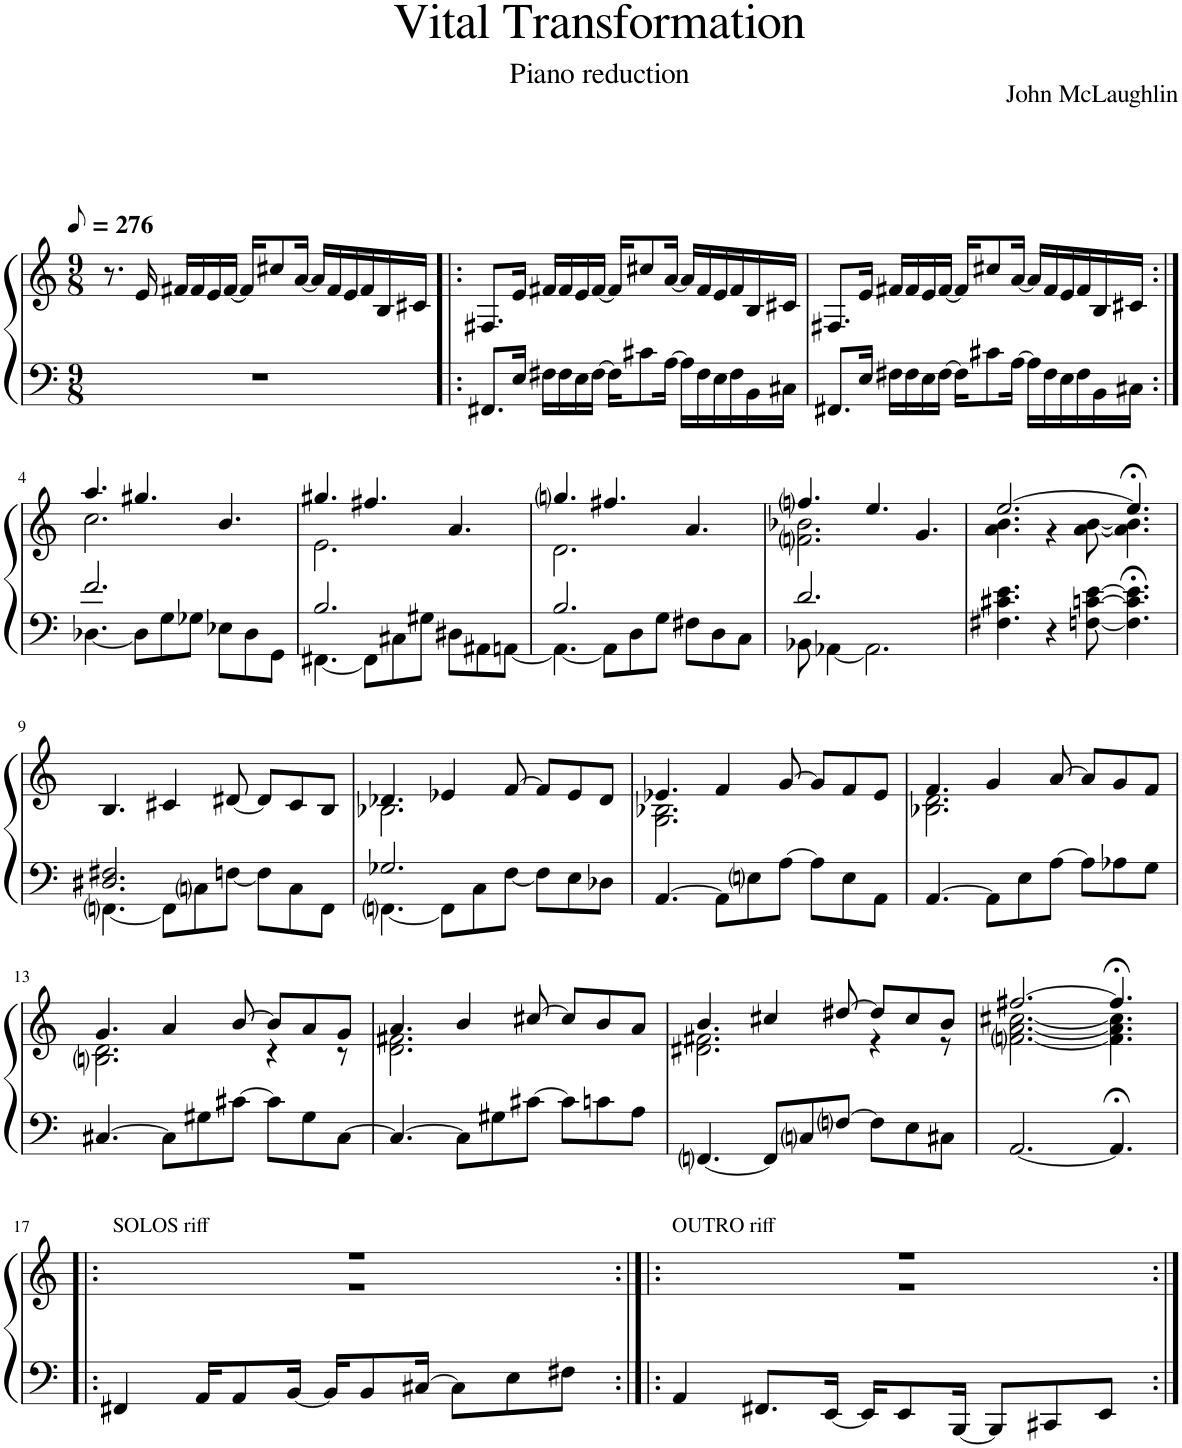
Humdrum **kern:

**kern	**kern
*part1	*part1
*staff2	*staff1
*I"Piano	*
*I'Pno.	*
*clefF4	*clefG2
*k[]	*k[]
*M9/8	*M9/8
*MM138	*MM138
=1	=1
8%9r	8.r
.	16e/
.	16f#X/LL
.	16f#/
.	16e/
.	[16f#/JJ
.	16f#/KL]
.	8cc#X/
.	[16a/Jk
.	16a/LL]
.	16f#/
.	16e/
.	16f#/
.	16B/
.	16c#X/JJ
=2!|:	=2!|:
8.FF#X/L	8.F#X/L
16E/Jk	16e/Jk
16F#X\LL	16f#X/LL
16F#\	16f#/
16E\	16e/
[16F#\JJ	[16f#/JJ
16F#\KL]	16f#/KL]
8c#X\	8cc#X/
[16A\Jk	[16a/Jk
16A\LL]	16a/LL]
16F#\	16f#/
16E\	16e/
16F#\	16f#/
16BB\	16B/
16C#X\JJ	16c#X/JJ
=3	=3
8.FF#X/L	8.F#X/L
16E/Jk	16e/Jk
16F#X\LL	16f#X/LL
16F#\	16f#/
16E\	16e/
[16F#\JJ	[16f#/JJ
16F#\KL]	16f#/KL]
8c#X\	8cc#X/
[16A\Jk	[16a/Jk
16A\LL]	16a/LL]
16F#\	16f#/
16E\	16e/
16F#\	16f#/
16BB\	16B/
16C#X\JJ	16c#X/JJ
!!LO:LB:g=z
=4:|!	=4:|!
*^	*^
[4.D-X\	2.f/	4.aa/	2.cc\
8D-\L]	.	4.gg#X/	.
8G\	.	.	.
8G-X\J	.	.	.
8E-X\L	4ryy	4.b/	4ryy
8D-\	.	.	.
8GG\J	8ryy	.	8ryy
=5	=5	=5	=5
[4.FF#X\	2.B/	4.gg#X/	2.e\
8FF#\L]	.	4.ff#X/	.
8C#X\	.	.	.
8G#X\J	.	.	.
8D#X\L	4ryy	4.a/	4ryy
8AA#X\	.	.	.
[8AAn\J	8ryy	.	8ryy
=6	=6	=6	=6
4.AA\_	2.B/	4.ggni/	2.d\
8AA\L]	.	4.ff#X/	.
8D\	.	.	.
8G\J	.	.	.
8F#X\L	4ryy	4.a/	4ryy
8D\	.	.	.
8C\J	8ryy	.	8ryy
=7	=7	=7	=7
8BB-X\	2.d/	4.ffni/	2.fni\ 2.b-X\
[4AA-X\	.	.	.
2.AA-\]	.	4.ee/	.
.	4ryy	4.g/	4ryy
.	8ryy	.	8ryy
*v	*v	*	*
=8	=8	=8
4.F#X\ 4.c#X\ 4.e\	[2.ee/	4.a\ 4.b\
4r	.	4r
[8Fn\ [8cn\ [8e\	.	[8a\ [8b\
4.F\];< 4.c\];< 4.e\];<	4.ee;</]	4.a\] 4.b\]
*	*v	*v
!!LO:LB:g=z
=9	=9
*^	*
[4.FFni\	2.D#X/ 2.F#X/	4.B/
8FF\L]	.	4c#X/
8Cni\	.	.
[8Fn\J	.	[8d#X/
8F\L]	4ryy	8d#/L]
8C\	.	8c#/
8FF\J	8ryy	8B/J
=10	=10	=10
*	*	*^
[4.FFni\	2.G-X/	4.d-X/	2.B-X\
8FF\L]	.	4e-X/	.
8C\	.	.	.
[8F\J	.	[8f/	.
8F\L]	4ryy	8f/L]	4ryy
8E\	.	8e-/	.
8D-X\J	8ryy	8d-/J	8ryy
*v	*v	*	*
=11	=11	=11
[4.AA/	4.e-X/	2.G\ 2.B-X\
8AA\L]	4f/	.
8Eni\	.	.
[8A\J	[8g/	.
8A\L]	8g/L]	4ryy
8E\	8f/	.
8AA\J	8e-/J	8ryy
=12	=12	=12
[4.AA/	4.f/	2.B-X\ 2.d\
8AA\L]	4g/	.
8E\	.	.
[8A\J	[8a/	.
8A\L]	8a/L]	4ryy
8A-X\	8g/	.
8G\J	8f/J	8ryy
!!LO:LB:g=z	!!
=13	=13	=13
[4.C#X/	4.g/	2.Bni\ 2.d\
8C#\L]	4a/	.
8G#X\	.	.
[8c#X\J	[8b/	.
8c#\L]	8b/L]	4r
8G#\	8a/	.
[8C#\J	8g/J	8r
=14	=14	=14
4.C#/_	4.a/	2.d\ 2.f#X\
8C#\L]	4b/	.
8G#X\	.	.
[8c#X\J	[8cc#X/	.
8c#\L]	8cc#/L]	4ryy
8cn\	8b/	.
8A\J	8a/J	8ryy
=15	=15	=15
[4.FFni/	4.b/	2.d#X\ 2.f#X\
8FF/L]	4cc#X/	.
8Cni/	.	.
[8Fni/J	[8dd#X/	.
8F\L]	8dd#/L]	4r
8E\	8cc#/	.
8C#X\J	8b/J	8r
=16	=16	=16
[2.AA/	[2.ff#X/	[2.fni\ [2.a\ [2.cc#X\
4.AA;</]	4.ff#;</]	4.f\] 4.a\] 4.cc#\]
!!LO:LB:g=z	!!
=17!|:	=17!|:	=17!|:
!	!LO:TX:a:t=SOLOS riff	!
4FF#X/	8%9r	8%9r
16AA/KL	.	.
8AA/	.	.
[16BB/Jk	.	.
16BB/KL]	.	.
8BB/	.	.
[16C#X/Jk	.	.
8C#\L]	.	.
8E\	.	.
8F#X\J	.	.
=18:|!|:	=18:|!|:	=18:|!|:
!	!LO:TX:a:t=OUTRO riff	!
4AA/	8%9r	8%9r
8.FF#X/L	.	.
[16EE/Jk	.	.
16EE/KL]	.	.
8EE/	.	.
[16BBB/Jk	.	.
8BBB/L]	.	.
8CC#X/	.	.
8EE/J	.	.
*	*v	*v
=:|!	=:|!
*-	*-
